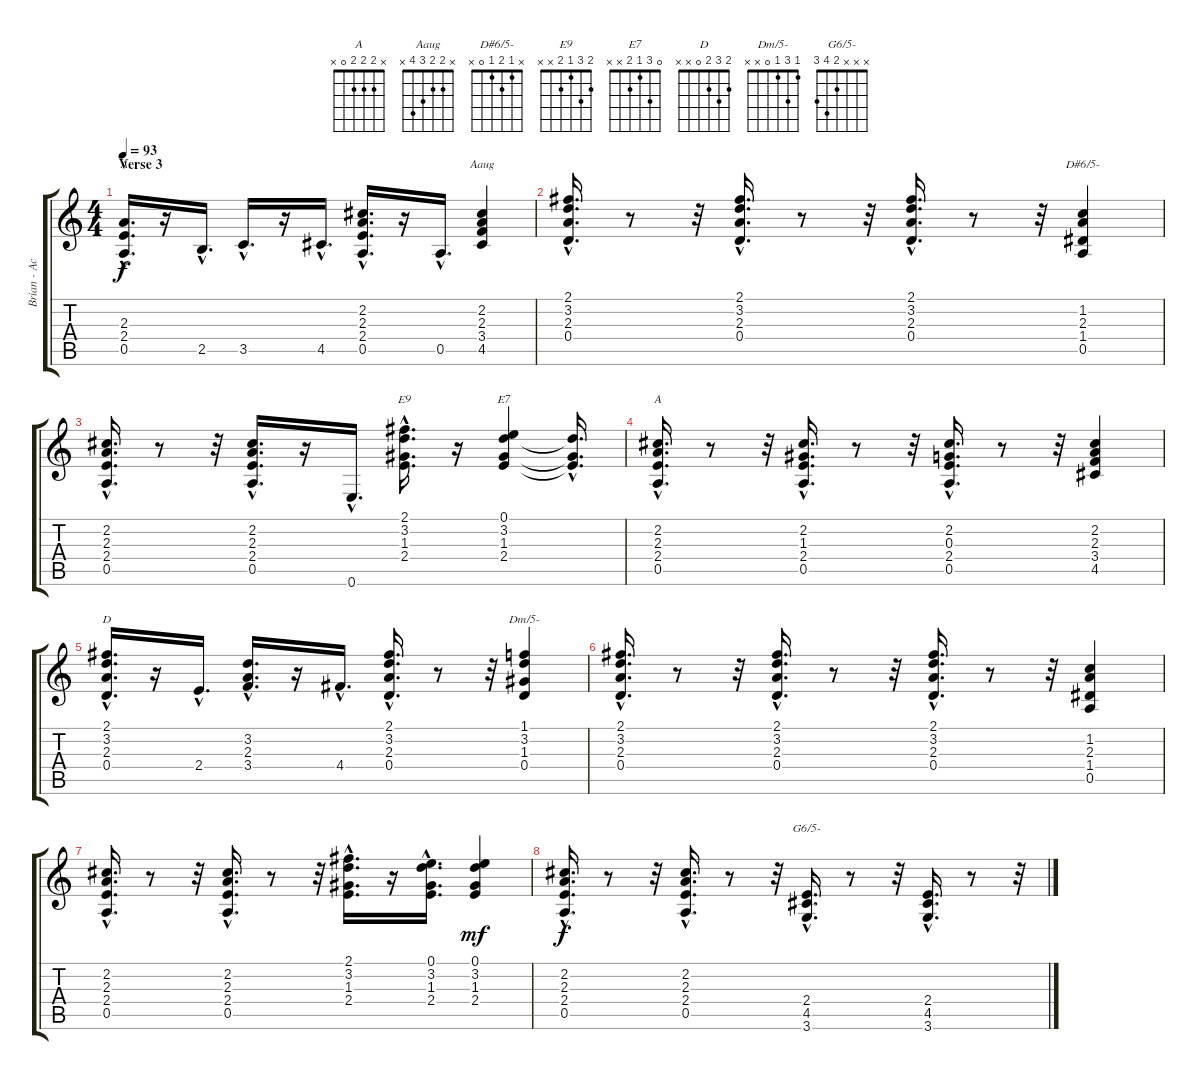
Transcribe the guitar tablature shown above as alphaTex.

\track ("Brian - Acoustic" "Brian - Ac") {instrument acousticguitarsteel}
\staff {score tabs}
\tuning (E4 B3 G3 D3 A2 E2) {hide}
\chord ("A" 0 2 2 2 0 x)
\chord ("Aaug" x 2 2 3 4 x)
\chord ("D#6/5-" x 1 2 1 0 x)
\chord ("E9" 2 3 1 2 x x)
\chord ("E7" 0 3 1 2 x x)
\chord ("A" x 2 2 2 0 x)
\chord ("D" 2 3 2 0 x x)
\chord ("Dm/5-" 1 3 1 0 x x)
\chord ("G6/5-" x x x 2 4 3)
\ts (4 4)
\section ("" "Verse 3")
\tempo 93
\clef g2
\ks c
(2.3{hac} 2.4{hac} 0.5{hac}).16{d ch "A" dy f} r.16 2.5{hac}.16{d} 3.5{hac}.16{d} r.16 4.5{hac}.16{d} (2.2{hac} 2.3{hac} 2.4{hac} 0.5{hac}).16{d} r.16 0.5{hac}.16{d} (2.2 2.3 3.4 4.5).4{ch "Aaug"} |
(2.1{hac} 3.2{hac} 2.3{hac} 0.4{hac}).16{d} r.8 r.32 (2.1{hac} 3.2{hac} 2.3{hac} 0.4{hac}).16{d} r.8 r.32 (2.1{hac} 3.2{hac} 2.3{hac} 0.4{hac}).16{d} r.8 r.32 (1.2 2.3 1.4 0.5).4{ch "D#6/5-"} |
(2.2{hac} 2.3{hac} 2.4{hac} 0.5{hac}).16{d} r.8 r.32 (2.2{hac} 2.3{hac} 2.4{hac} 0.5{hac}).16{d} r.16 0.6{hac}.16{d} (2.1{hac} 3.2{hac} 1.3{hac} 2.4{hac}).16{d ch "E9"} r.16 (0.1 3.2 1.3 2.4).4{ch "E7"} (3.2{hac t} 1.3{hac t} 2.4{hac t}).16{d} |
(2.2{hac} 2.3{hac} 2.4{hac} 0.5{hac}).16{d ch "A"} r.8 r.32 (2.2{hac} 1.3{hac} 2.4{hac} 0.5{hac}).16{d} r.8 r.32 (2.2{hac} 0.3{hac} 2.4{hac} 0.5{hac}).16{d} r.8 r.32 (2.2 2.3 3.4 4.5).4 |
(2.1{hac} 3.2{hac} 2.3{hac} 0.4{hac}).16{d ch "D"} r.16 2.4{hac}.16{d} (3.2{hac} 2.3{hac} 3.4{hac}).16{d} r.16 4.4{hac}.16{d} (2.1{hac} 3.2{hac} 2.3{hac} 0.4{hac}).16{d} r.8 r.32 (1.1 3.2 1.3 0.4).4{ch "Dm/5-"} |
(2.1{hac} 3.2{hac} 2.3{hac} 0.4{hac}).16{d} r.8 r.32 (2.1{hac} 3.2{hac} 2.3{hac} 0.4{hac}).16{d} r.8 r.32 (2.1{hac} 3.2{hac} 2.3{hac} 0.4{hac}).16{d} r.8 r.32 (1.2 2.3 1.4 0.5).4 |
(2.2{hac} 2.3{hac} 2.4{hac} 0.5{hac}).16{d} r.8 r.32 (2.2{hac} 2.3{hac} 2.4{hac} 0.5{hac}).16{d} r.8 r.32 (2.1{hac} 3.2{hac} 1.3{hac} 2.4{hac}).16{d} r.16 (0.1{hac} 3.2{hac} 1.3{hac} 2.4{hac}).16{d} (0.1 3.2 1.3 2.4).4{dy mf} |
(2.2{hac} 2.3{hac} 2.4{hac} 0.5{hac}).16{d dy f} r.8 r.32 (2.2{hac} 2.3{hac} 2.4{hac} 0.5{hac}).16{d} r.8 r.32 (2.4{hac} 4.5{hac} 3.6{hac}).16{d ch "G6/5-"} r.8 r.32 (2.4{hac} 4.5{hac} 3.6{hac}).16{d} r.8 r.32
